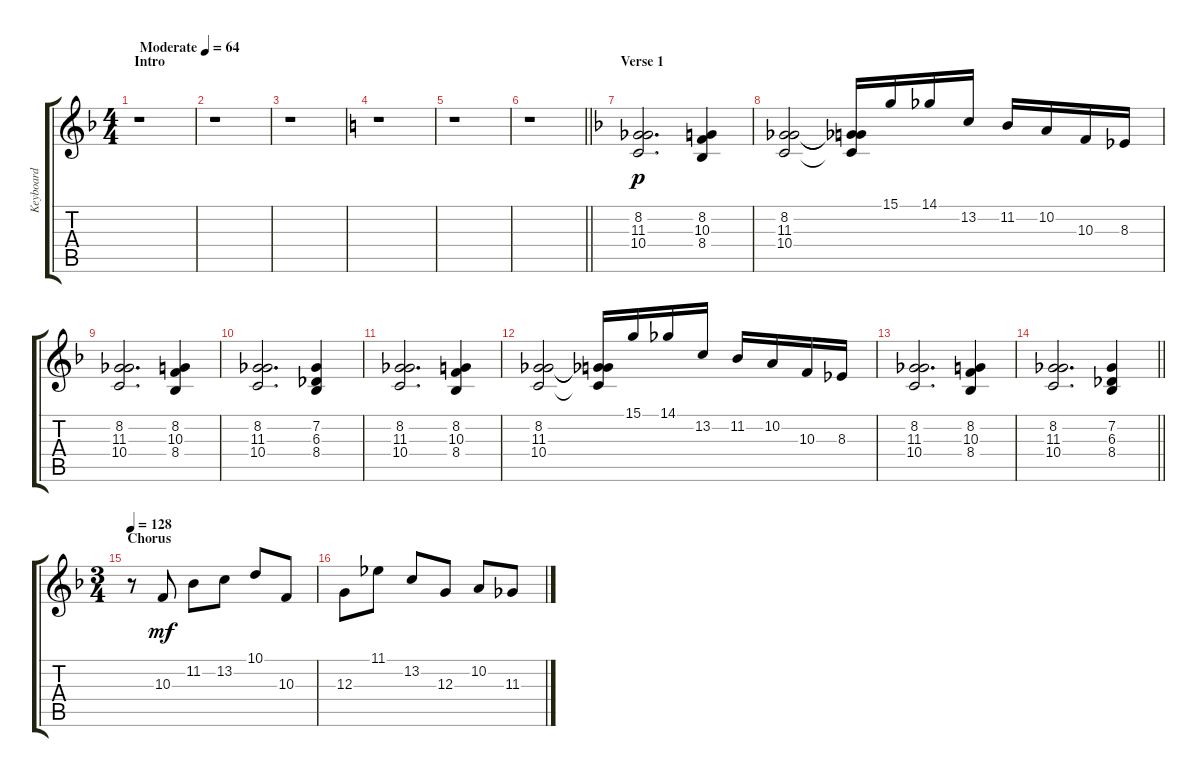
\track ("Keyboard" "Keyboard") {instrument synthstrings1}
\staff {score tabs}
\tuning (E4 B3 G3 D3 A2 E2) {hide}
\ts (4 4)
\section ("" "Intro")
\tempo (64 "Moderate")
\clef g2
\ks f
r.1{dy p instrument synthstrings1} |
r.1 |
r.1 |
\ks c
r.1 |
r.1 |
\barLineRight lightlight
r.1 |
\section ("" "Verse 1")
\ks f
(8.2 11.3 10.4).2{d} (8.2 10.3 8.4).4 |
(8.2 11.3 10.4).2 (8.2{t} 11.3{t} 10.4{t}).16 15.1.16 14.1.16 13.2.16 11.2.16 10.2.16 10.3.16 8.3.16 |
(8.2 11.3 10.4).2{d} (8.2 10.3 8.4).4 |
(8.2 11.3 10.4).2{d} (7.2 6.3 8.4).4 |
(8.2 11.3 10.4).2{d} (8.2 10.3 8.4).4 |
(8.2 11.3 10.4).2 (8.2{t} 11.3{t} 10.4{t}).16 15.1.16 14.1.16 13.2.16 11.2.16 10.2.16 10.3.16 8.3.16 |
(8.2 11.3 10.4).2{d} (8.2 10.3 8.4).4 |
\barLineRight lightlight
(8.2 11.3 10.4).2{d} (7.2 6.3 8.4).4 |
\ts (3 4)
\section ("" "Chorus")
\tempo 128
r.8{instrument glockenspiel} 10.3.8{dy mf} 11.2.8 13.2.8 10.1.8 10.3.8 |
12.3.8 11.1.8 13.2.8 12.3.8 10.2.8 11.3.8
